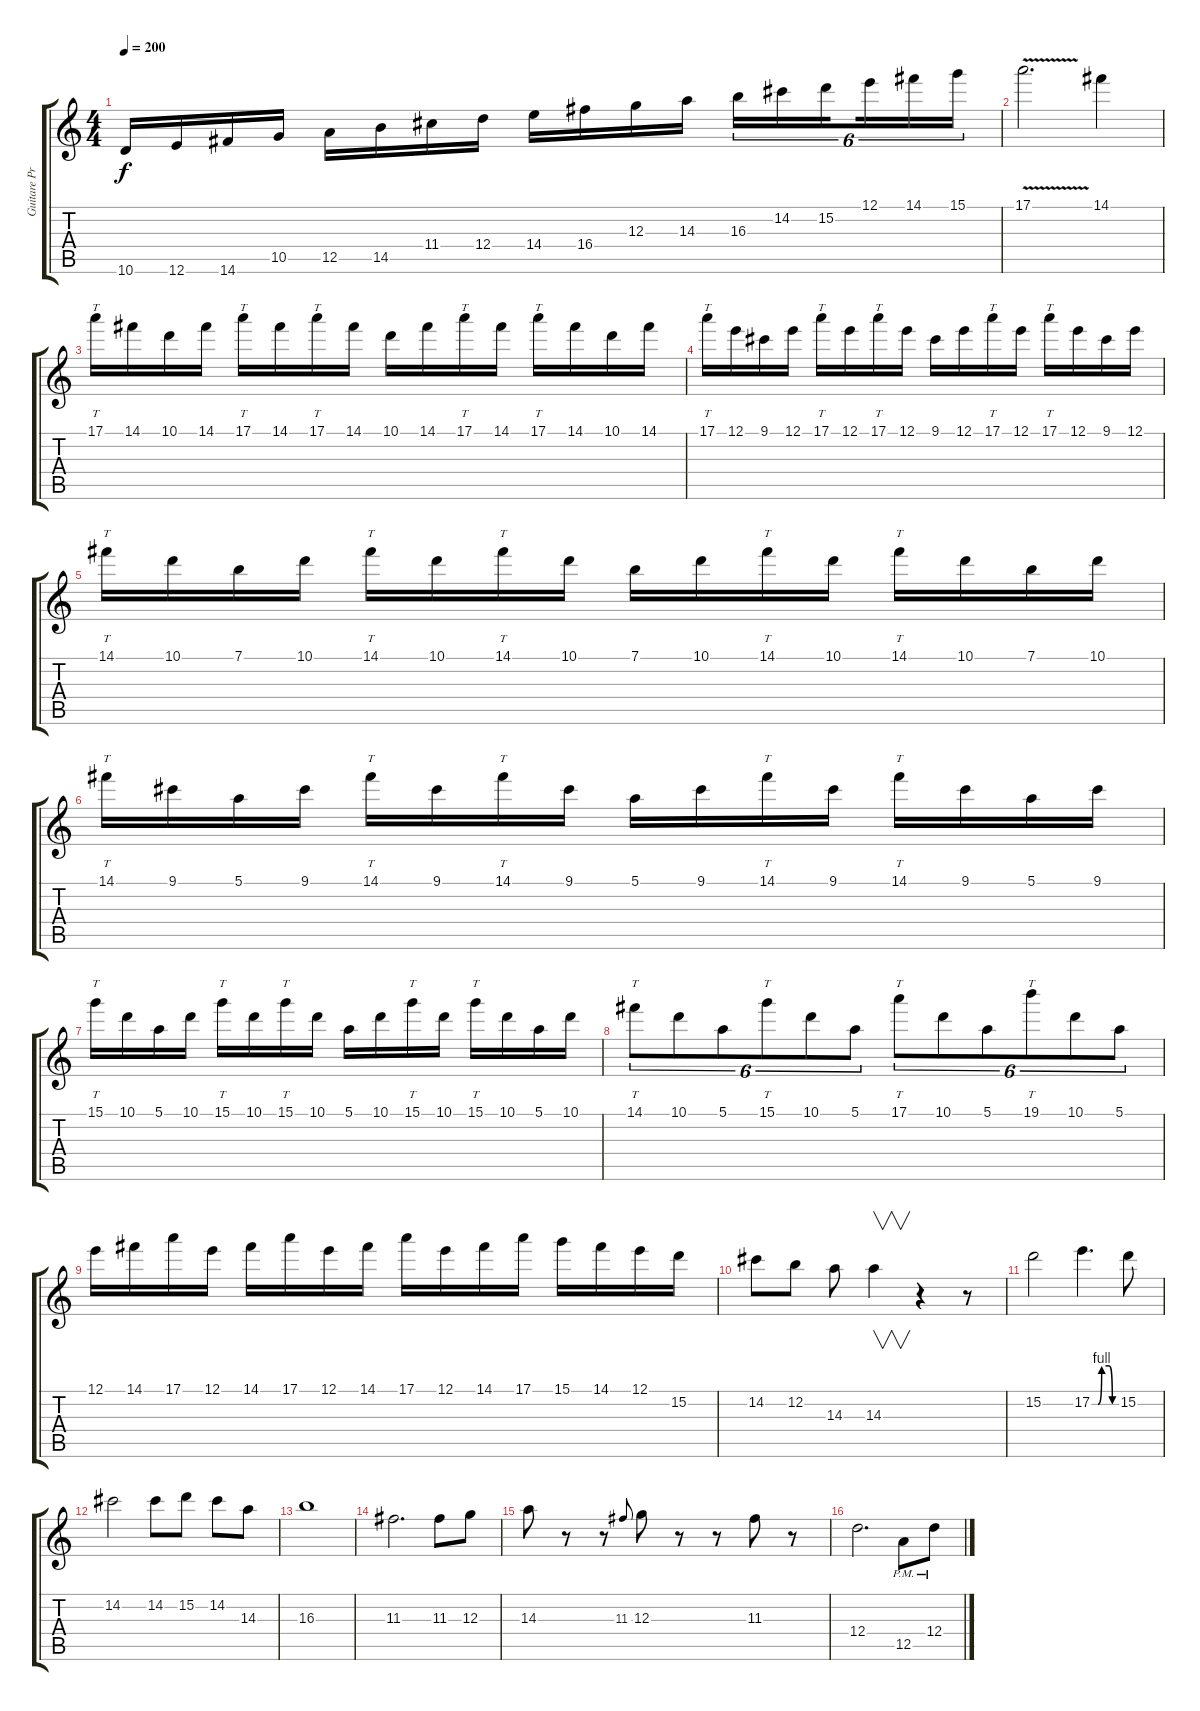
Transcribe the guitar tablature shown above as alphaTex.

\track ("Guitare Principale" "Guitare Pr") {instrument distortionguitar}
\staff {score tabs}
\tuning (E4 B3 G3 D3 A2 E2) {hide}
\ts (4 4)
\tempo 200
\clef g2
\ks c
10.6.16{dy f} 12.6.16 14.6.16 10.5.16 12.5.16 14.5.16 11.4.16 12.4.16 14.4.16 16.4.16 12.3.16 14.3.16 16.3.16{tu (6 4)} 14.2.16{tu (6 4)} 15.2.16{tu (6 4) beam splitsecondary} 12.1.16{tu (6 4)} 14.1.16{tu (6 4)} 15.1.16{tu (6 4)} |
17.1{v}.2{d} 14.1.4 |
17.1.16{tt} 14.1.16 10.1.16 14.1.16 17.1.16{tt} 14.1.16 17.1.16{tt} 14.1.16 10.1.16 14.1.16 17.1.16{tt} 14.1.16 17.1.16{tt} 14.1.16 10.1.16 14.1.16 |
17.1.16{tt} 12.1.16 9.1.16 12.1.16 17.1.16{tt} 12.1.16 17.1.16{tt} 12.1.16 9.1.16 12.1.16 17.1.16{tt} 12.1.16 17.1.16{tt} 12.1.16 9.1.16 12.1.16 |
14.1.16{tt} 10.1.16 7.1.16 10.1.16 14.1.16{tt} 10.1.16 14.1.16{tt} 10.1.16 7.1.16 10.1.16 14.1.16{tt} 10.1.16 14.1.16{tt} 10.1.16 7.1.16 10.1.16 |
14.1.16{tt} 9.1.16 5.1.16 9.1.16 14.1.16{tt} 9.1.16 14.1.16{tt} 9.1.16 5.1.16 9.1.16 14.1.16{tt} 9.1.16 14.1.16{tt} 9.1.16 5.1.16 9.1.16 |
15.1.16{tt} 10.1.16 5.1.16 10.1.16 15.1.16{tt} 10.1.16 15.1.16{tt} 10.1.16 5.1.16 10.1.16 15.1.16{tt} 10.1.16 15.1.16{tt} 10.1.16 5.1.16 10.1.16 |
14.1.8{tt tu (6 4)} 10.1.8{tu (6 4)} 5.1.8{tu (6 4)} 15.1.8{tt tu (6 4)} 10.1.8{tu (6 4)} 5.1.8{tu (6 4)} 17.1.8{tt tu (6 4)} 10.1.8{tu (6 4)} 5.1.8{tu (6 4)} 19.1.8{tt tu (6 4)} 10.1.8{tu (6 4)} 5.1.8{tu (6 4)} |
12.1.16 14.1.16 17.1.16 12.1.16 14.1.16 17.1.16 12.1.16 14.1.16 17.1.16 12.1.16 14.1.16 17.1.16 15.1.16 14.1.16 12.1.16 15.2.16 |
14.2.8 12.2.8 14.3.8 14.3.4{v} r.4 r.8 |
15.2.2 17.2{be (custom 0 0 10 0 15 0 24 4 42 4 50 0 60 0)}.4{d} 15.2.8 |
14.2.2 14.2.8 15.2.8 14.2.8 14.3.8 |
16.3.1 |
11.3.2{d} 11.3.8 12.3.8 |
14.3.8 r.8 r.8 11.3.8{gr onbeat} 12.3.8 r.8 r.8 11.3.8 r.8 |
12.4.2{d} 12.5{pm}.8 12.4{pm}.8
